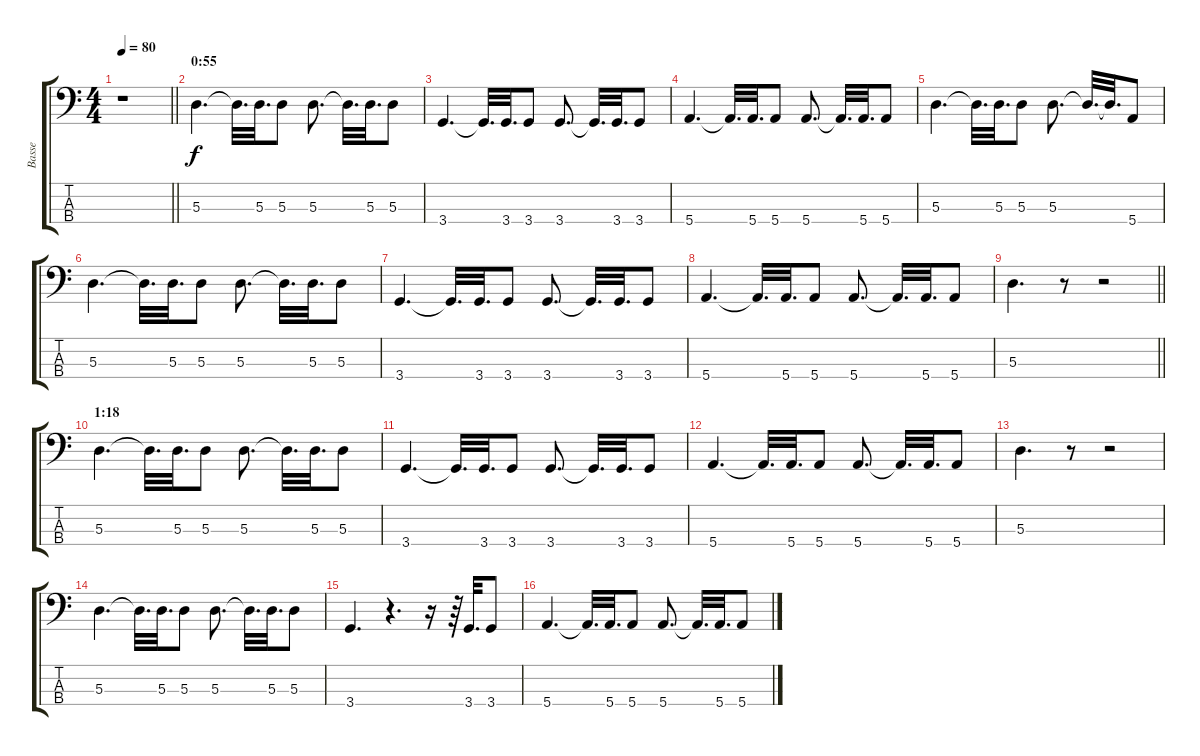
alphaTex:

\track ("Basse" "Basse") {instrument electricbasspick bank 255}
\staff {score tabs}
\tuning (G2 D2 A1 E1) {hide}
\ts (4 4)
\tempo 80
\clef f4
\barLineRight lightlight
\ks c
r.1{dy f} |
\section ("" "0:55")
5.3.4{d} 5.3{t}.32{d} 5.3.32{d} 5.3.8 5.3.8{d} 5.3{t}.32{d} 5.3.32{d} 5.3.8 |
3.4.4{d} 3.4{t}.32{d} 3.4.32{d} 3.4.8 3.4.8{d} 3.4{t}.32{d} 3.4.32{d} 3.4.8 |
5.4.4{d} 5.4{t}.32{d} 5.4.32{d} 5.4.8 5.4.8{d} 5.4{t}.32{d} 5.4.32{d} 5.4.8 |
5.3.4{d} 5.3{t}.32{d} 5.3.32{d} 5.3.8 5.3.8{d} 5.3{t}.32{d} 5.3{t}.32{d} 5.4.8 |
5.3.4{d} 5.3{t}.32{d} 5.3.32{d} 5.3.8 5.3.8{d} 5.3{t}.32{d} 5.3.32{d} 5.3.8 |
3.4.4{d} 3.4{t}.32{d} 3.4.32{d} 3.4.8 3.4.8{d} 3.4{t}.32{d} 3.4.32{d} 3.4.8 |
5.4.4{d} 5.4{t}.32{d} 5.4.32{d} 5.4.8 5.4.8{d} 5.4{t}.32{d} 5.4.32{d} 5.4.8 |
\barLineRight lightlight
5.3.4{d} r.8 r.2 |
\section ("" "1:18")
5.3.4{d} 5.3{t}.32{d} 5.3.32{d} 5.3.8 5.3.8{d} 5.3{t}.32{d} 5.3.32{d} 5.3.8 |
3.4.4{d} 3.4{t}.32{d} 3.4.32{d} 3.4.8 3.4.8{d} 3.4{t}.32{d} 3.4.32{d} 3.4.8 |
5.4.4{d} 5.4{t}.32{d} 5.4.32{d} 5.4.8 5.4.8{d} 5.4{t}.32{d} 5.4.32{d} 5.4.8 |
5.3.4{d} r.8 r.2 |
5.3.4{d} 5.3{t}.32{d} 5.3.32{d} 5.3.8 5.3.8{d} 5.3{t}.32{d} 5.3.32{d} 5.3.8 |
3.4.4{d} r.4{d} r.16 r.64 3.4.32{d} 3.4.8 |
5.4.4{d} 5.4{t}.32{d} 5.4.32{d} 5.4.8 5.4.8{d} 5.4{t}.32{d} 5.4.32{d} 5.4.8
